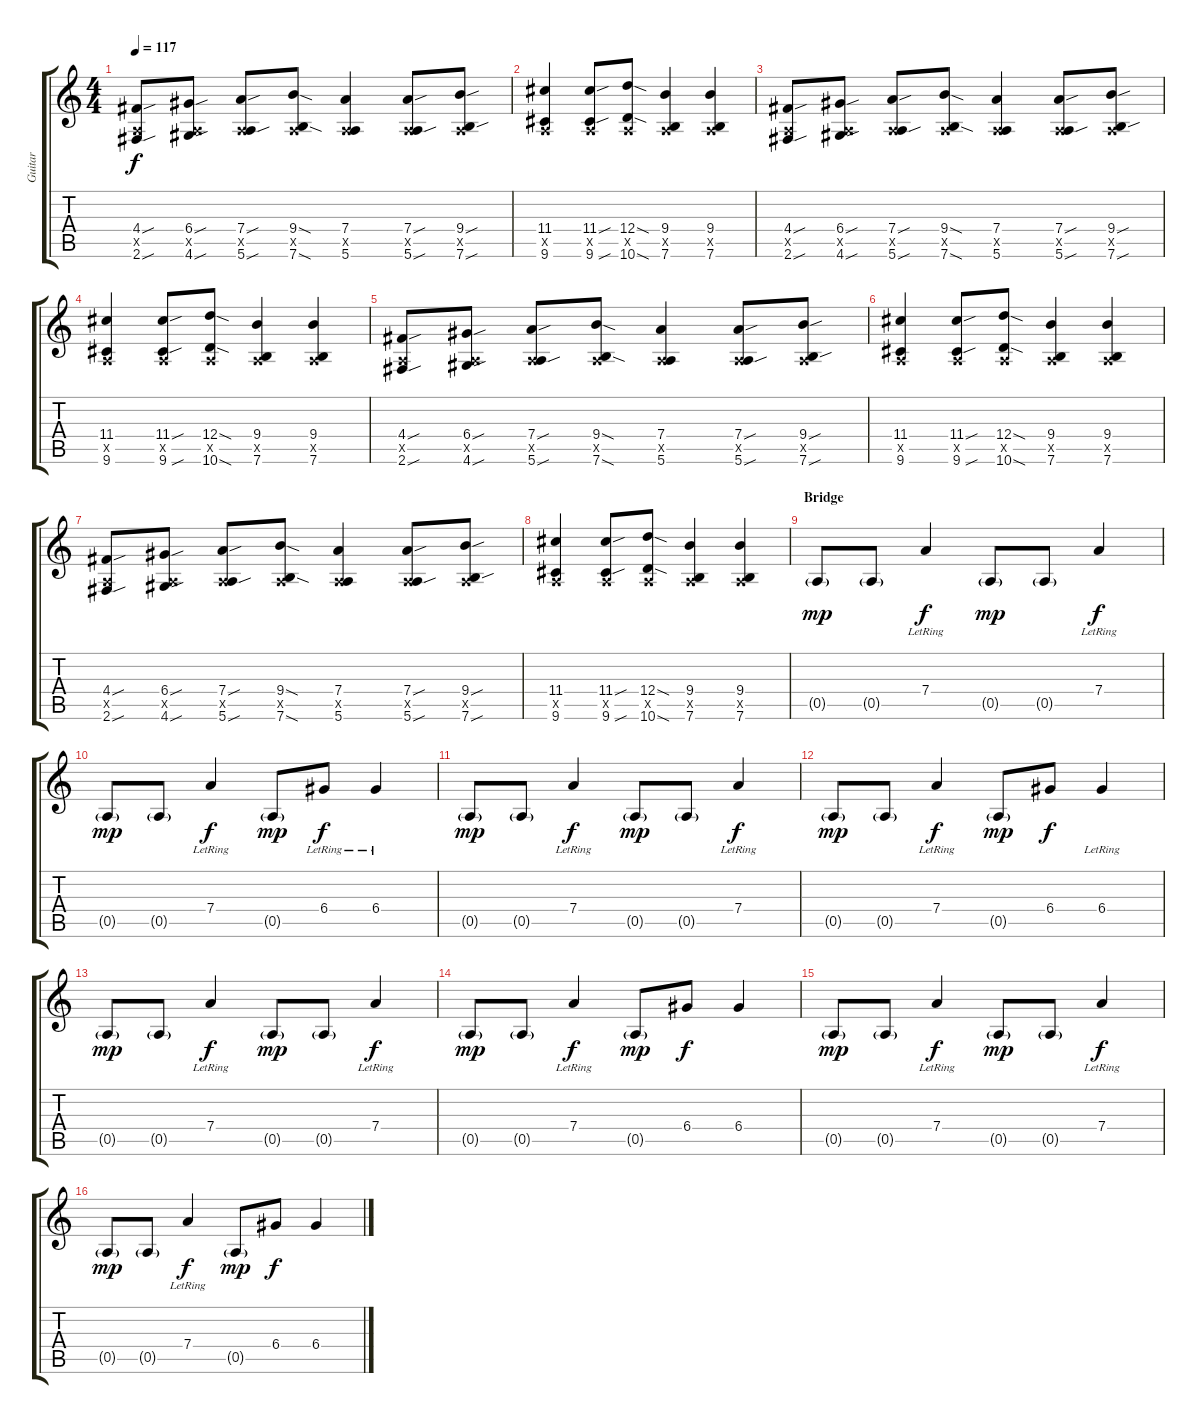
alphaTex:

\track ("Guitar" "Guitar") {instrument acousticguitarsteel}
\staff {score tabs}
\tuning (E4 B3 G3 D3 A2 E2) {hide}
\ts (4 4)
\tempo 117
\clef g2
\ks c
(4.4{sou} 0.5{x} 2.6{sou}).8{dy f volume 7} (6.4{sou} 0.5{x} 4.6{sou}).8 (7.4{sou} 0.5{x} 5.6{sou}).8 (9.4{sod} 0.5{x} 7.6{sod}).8 (7.4 0.5{x} 5.6).4 (7.4{sou} 0.5{x} 5.6{sou}).8 (9.4{sou} 0.5{x} 7.6{sou}).8 |
(11.4 0.5{x} 9.6).4 (11.4{sou} 0.5{x} 9.6{sou}).8 (12.4{sod} 0.5{x} 10.6{sod}).8 (9.4 0.5{x} 7.6).4 (9.4 0.5{x} 7.6).4 |
(4.4{sou} 0.5{x} 2.6{sou}).8 (6.4{sou} 0.5{x} 4.6{sou}).8 (7.4{sou} 0.5{x} 5.6{sou}).8 (9.4{sod} 0.5{x} 7.6{sod}).8 (7.4 0.5{x} 5.6).4 (7.4{sou} 0.5{x} 5.6{sou}).8 (9.4{sou} 0.5{x} 7.6{sou}).8 |
(11.4 0.5{x} 9.6).4 (11.4{sou} 0.5{x} 9.6{sou}).8 (12.4{sod} 0.5{x} 10.6{sod}).8 (9.4 0.5{x} 7.6).4 (9.4 0.5{x} 7.6).4 |
(4.4{sou} 0.5{x} 2.6{sou}).8 (6.4{sou} 0.5{x} 4.6{sou}).8 (7.4{sou} 0.5{x} 5.6{sou}).8 (9.4{sod} 0.5{x} 7.6{sod}).8 (7.4 0.5{x} 5.6).4 (7.4{sou} 0.5{x} 5.6{sou}).8 (9.4{sou} 0.5{x} 7.6{sou}).8 |
(11.4 0.5{x} 9.6).4 (11.4{sou} 0.5{x} 9.6{sou}).8 (12.4{sod} 0.5{x} 10.6{sod}).8 (9.4 0.5{x} 7.6).4 (9.4 0.5{x} 7.6).4 |
(4.4{sou} 0.5{x} 2.6{sou}).8 (6.4{sou} 0.5{x} 4.6{sou}).8 (7.4{sou} 0.5{x} 5.6{sou}).8 (9.4{sod} 0.5{x} 7.6{sod}).8 (7.4 0.5{x} 5.6).4 (7.4{sou} 0.5{x} 5.6{sou}).8 (9.4{sou} 0.5{x} 7.6{sou}).8 |
(11.4 0.5{x} 9.6).4 (11.4{sou} 0.5{x} 9.6{sou}).8 (12.4{sod} 0.5{x} 10.6{sod}).8 (9.4 0.5{x} 7.6).4 (9.4 0.5{x} 7.6).4 |
\section ("" "Bridge")
0.5{g}.8{dy mp volume 12} 0.5{g}.8 7.4{lr}.4{dy f} 0.5{g}.8{dy mp} 0.5{g}.8 7.4{lr}.4{dy f} |
0.5{g}.8{dy mp} 0.5{g}.8 7.4{lr}.4{dy f} 0.5{g}.8{dy mp} 6.4{lr}.8{dy f} 6.4{lr}.4 |
0.5{g}.8{dy mp} 0.5{g}.8 7.4{lr}.4{dy f} 0.5{g}.8{dy mp} 0.5{g}.8 7.4{lr}.4{dy f} |
0.5{g}.8{dy mp} 0.5{g}.8 7.4{lr}.4{dy f} 0.5{g}.8{dy mp} 6.4.8{dy f} 6.4{lr}.4 |
0.5{g}.8{dy mp} 0.5{g}.8 7.4{lr}.4{dy f} 0.5{g}.8{dy mp} 0.5{g}.8 7.4{lr}.4{dy f} |
0.5{g}.8{dy mp} 0.5{g}.8 7.4{lr}.4{dy f} 0.5{g}.8{dy mp} 6.4.8{dy f} 6.4.4 |
0.5{g}.8{dy mp} 0.5{g}.8 7.4{lr}.4{dy f} 0.5{g}.8{dy mp} 0.5{g}.8 7.4{lr}.4{dy f} |
0.5{g}.8{dy mp} 0.5{g}.8 7.4{lr}.4{dy f} 0.5{g}.8{dy mp} 6.4.8{dy f} 6.4.4
